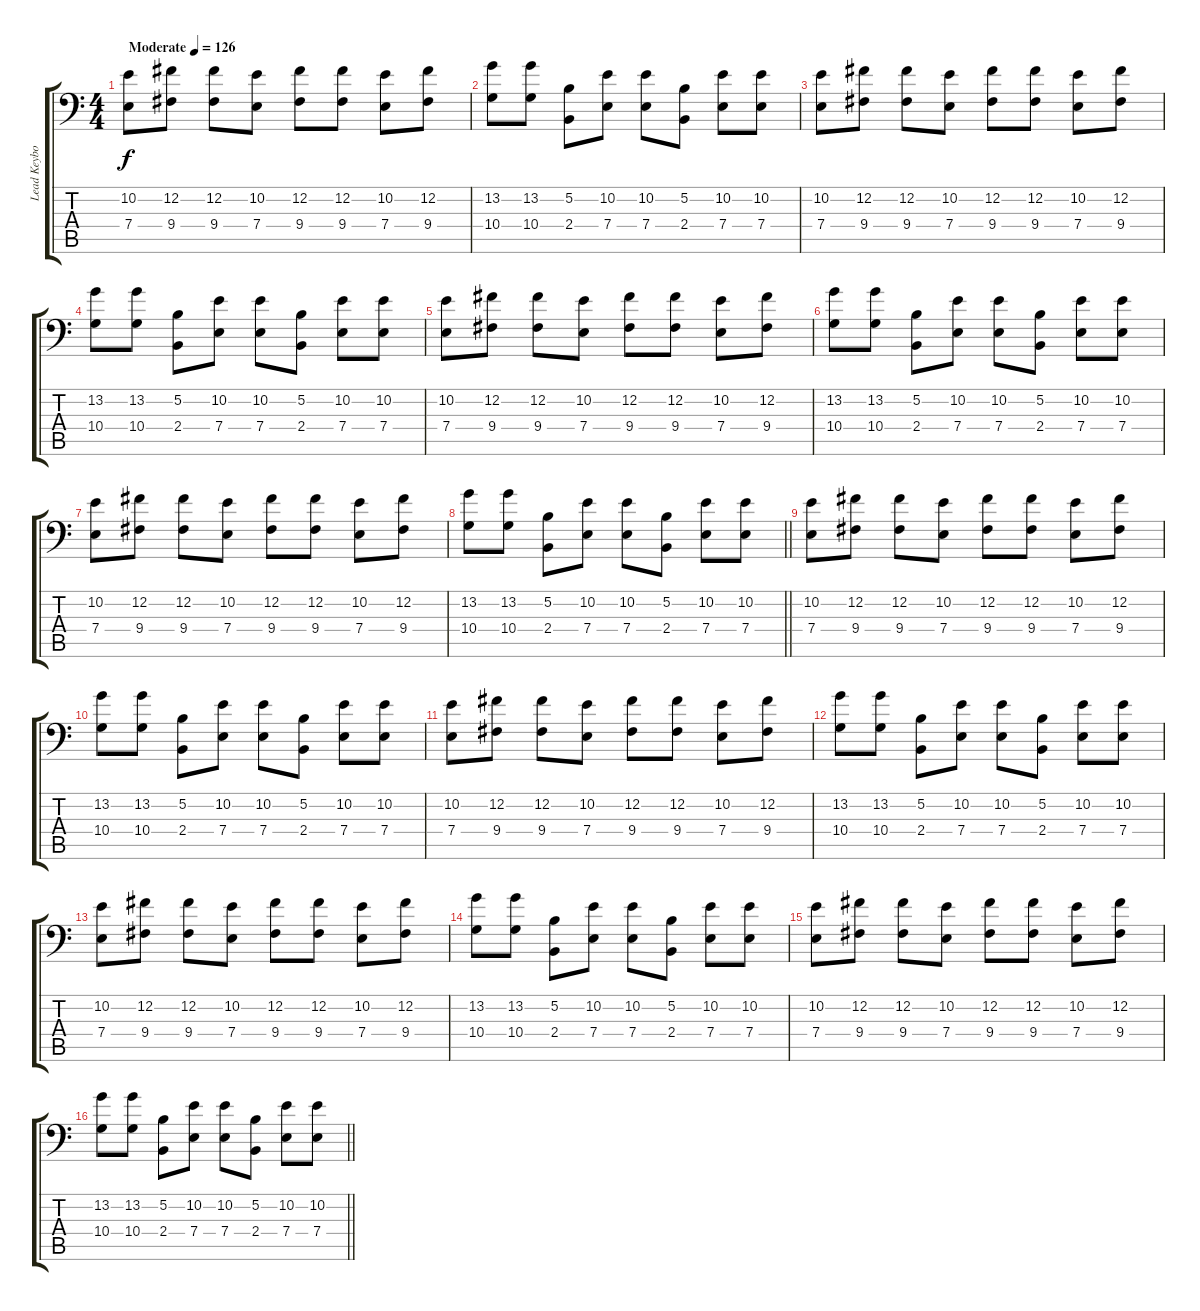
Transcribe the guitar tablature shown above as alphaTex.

\track ("Lead Keyboard" "Lead Keybo") {instrument fx4atmosphere}
\staff {score tabs}
\tuning (B3 Gb3 D3 A2 E2 A1) {hide}
\ts (4 4)
\tempo (126 "Moderate")
\clef f4
\ks c
(10.2 7.4).8{dy f instrument fx4atmosphere} (12.2 9.4).8 (12.2 9.4).8 (10.2 7.4).8 (12.2 9.4).8 (12.2 9.4).8 (10.2 7.4).8 (12.2 9.4).8 |
(13.2 10.4).8 (13.2 10.4).8 (5.2 2.4).8 (10.2 7.4).8 (10.2 7.4).8 (5.2 2.4).8 (10.2 7.4).8 (10.2 7.4).8 |
(10.2 7.4).8 (12.2 9.4).8 (12.2 9.4).8 (10.2 7.4).8 (12.2 9.4).8 (12.2 9.4).8 (10.2 7.4).8 (12.2 9.4).8 |
(13.2 10.4).8 (13.2 10.4).8 (5.2 2.4).8 (10.2 7.4).8 (10.2 7.4).8 (5.2 2.4).8 (10.2 7.4).8 (10.2 7.4).8 |
(10.2 7.4).8 (12.2 9.4).8 (12.2 9.4).8 (10.2 7.4).8 (12.2 9.4).8 (12.2 9.4).8 (10.2 7.4).8 (12.2 9.4).8 |
(13.2 10.4).8 (13.2 10.4).8 (5.2 2.4).8 (10.2 7.4).8 (10.2 7.4).8 (5.2 2.4).8 (10.2 7.4).8 (10.2 7.4).8 |
(10.2 7.4).8 (12.2 9.4).8 (12.2 9.4).8 (10.2 7.4).8 (12.2 9.4).8 (12.2 9.4).8 (10.2 7.4).8 (12.2 9.4).8 |
\barLineRight lightlight
(13.2 10.4).8 (13.2 10.4).8 (5.2 2.4).8 (10.2 7.4).8 (10.2 7.4).8 (5.2 2.4).8 (10.2 7.4).8 (10.2 7.4).8 |
(10.2 7.4).8 (12.2 9.4).8 (12.2 9.4).8 (10.2 7.4).8 (12.2 9.4).8 (12.2 9.4).8 (10.2 7.4).8 (12.2 9.4).8 |
(13.2 10.4).8 (13.2 10.4).8 (5.2 2.4).8 (10.2 7.4).8 (10.2 7.4).8 (5.2 2.4).8 (10.2 7.4).8 (10.2 7.4).8 |
(10.2 7.4).8 (12.2 9.4).8 (12.2 9.4).8 (10.2 7.4).8 (12.2 9.4).8 (12.2 9.4).8 (10.2 7.4).8 (12.2 9.4).8 |
(13.2 10.4).8 (13.2 10.4).8 (5.2 2.4).8 (10.2 7.4).8 (10.2 7.4).8 (5.2 2.4).8 (10.2 7.4).8 (10.2 7.4).8 |
(10.2 7.4).8 (12.2 9.4).8 (12.2 9.4).8 (10.2 7.4).8 (12.2 9.4).8 (12.2 9.4).8 (10.2 7.4).8 (12.2 9.4).8 |
(13.2 10.4).8 (13.2 10.4).8 (5.2 2.4).8 (10.2 7.4).8 (10.2 7.4).8 (5.2 2.4).8 (10.2 7.4).8 (10.2 7.4).8 |
(10.2 7.4).8 (12.2 9.4).8 (12.2 9.4).8 (10.2 7.4).8 (12.2 9.4).8 (12.2 9.4).8 (10.2 7.4).8 (12.2 9.4).8 |
\barLineRight lightlight
(13.2 10.4).8 (13.2 10.4).8 (5.2 2.4).8 (10.2 7.4).8 (10.2 7.4).8 (5.2 2.4).8 (10.2 7.4).8 (10.2 7.4).8
